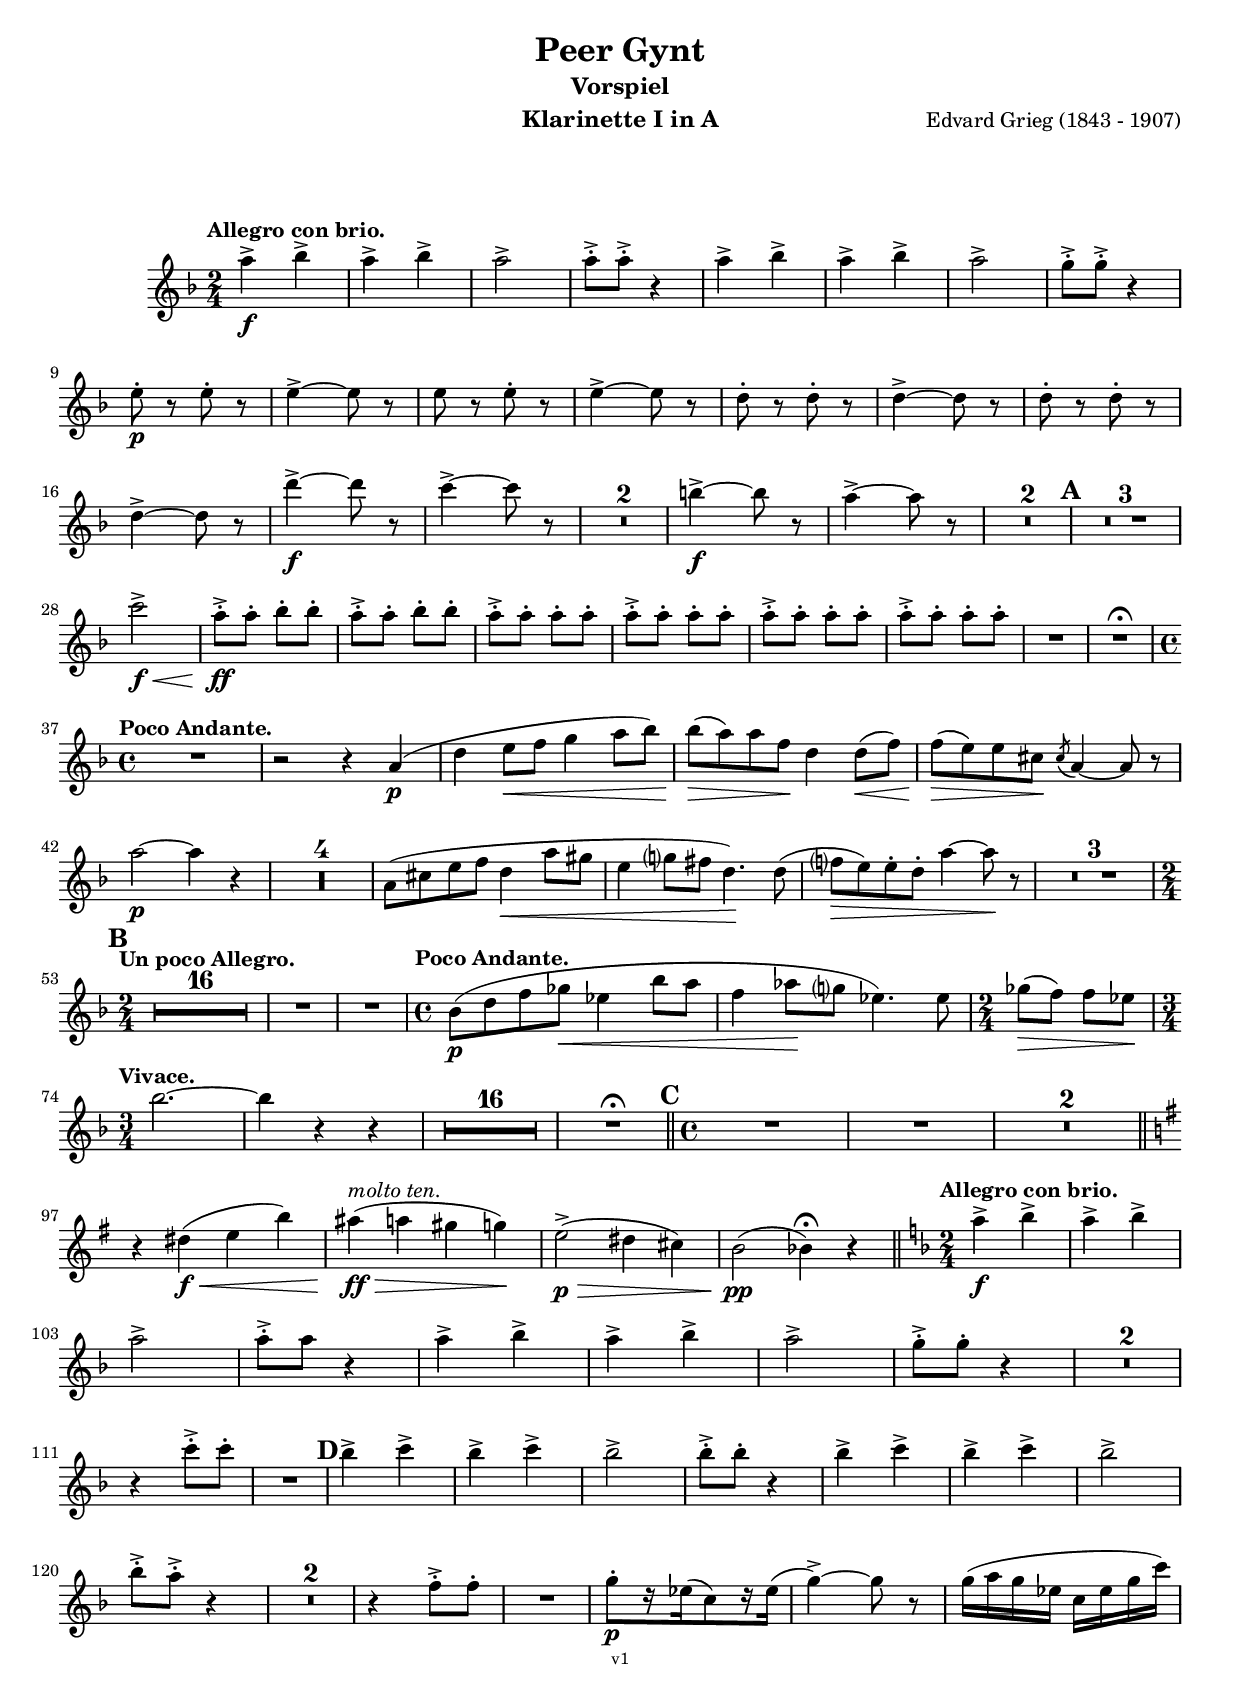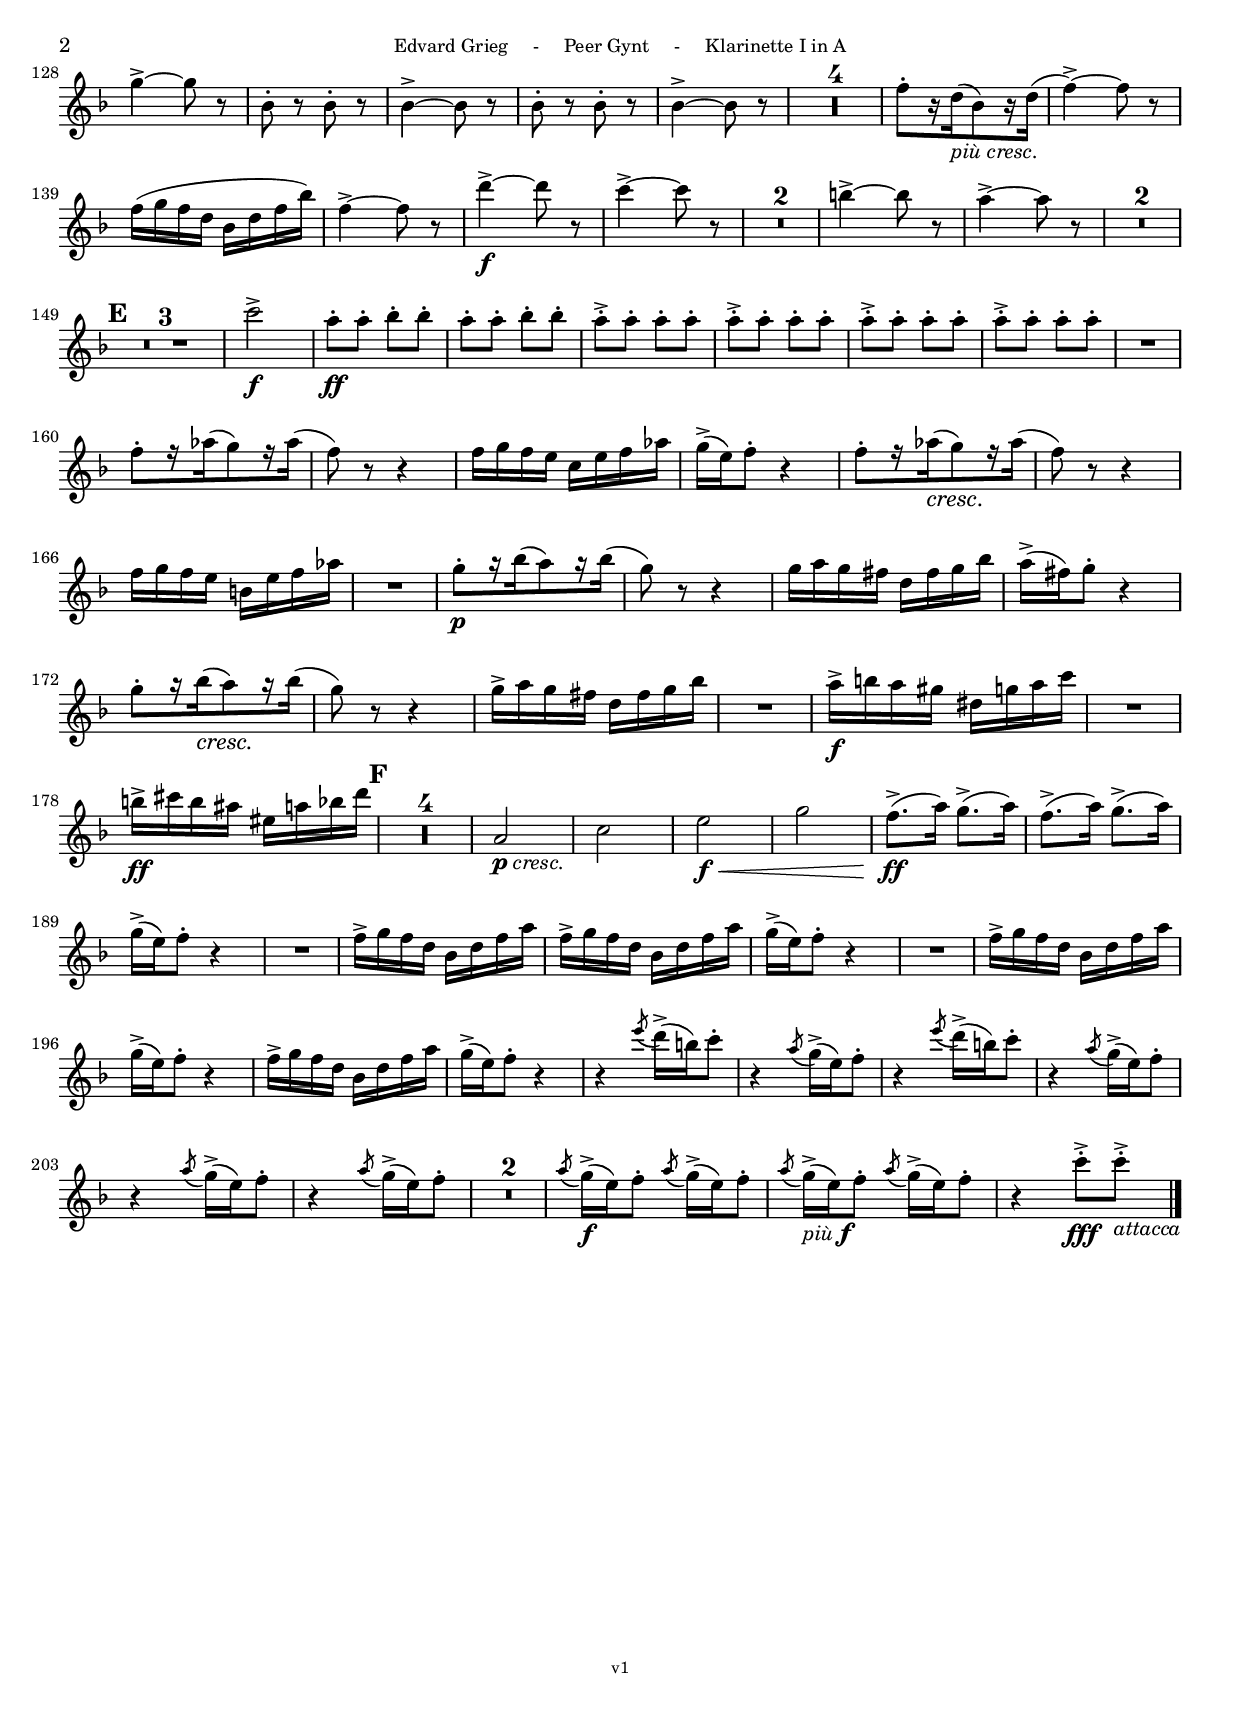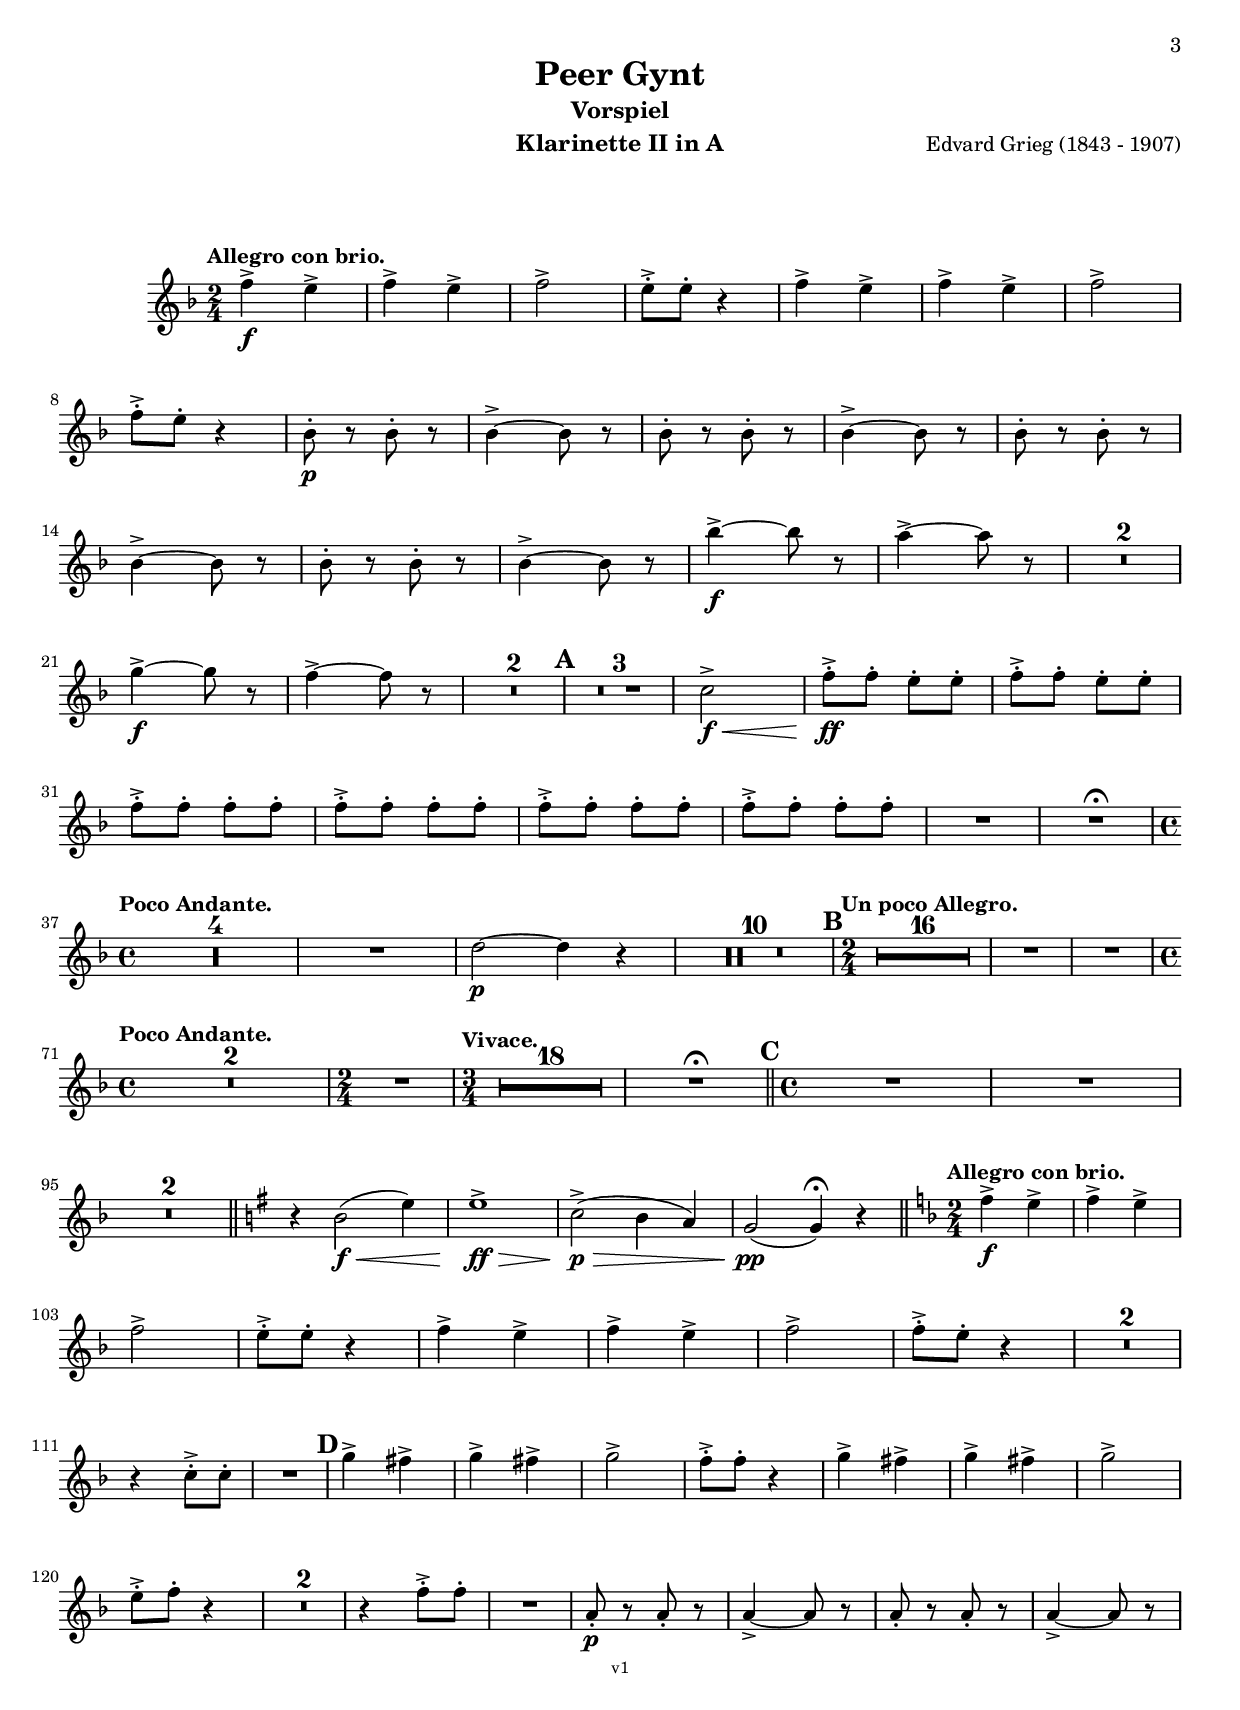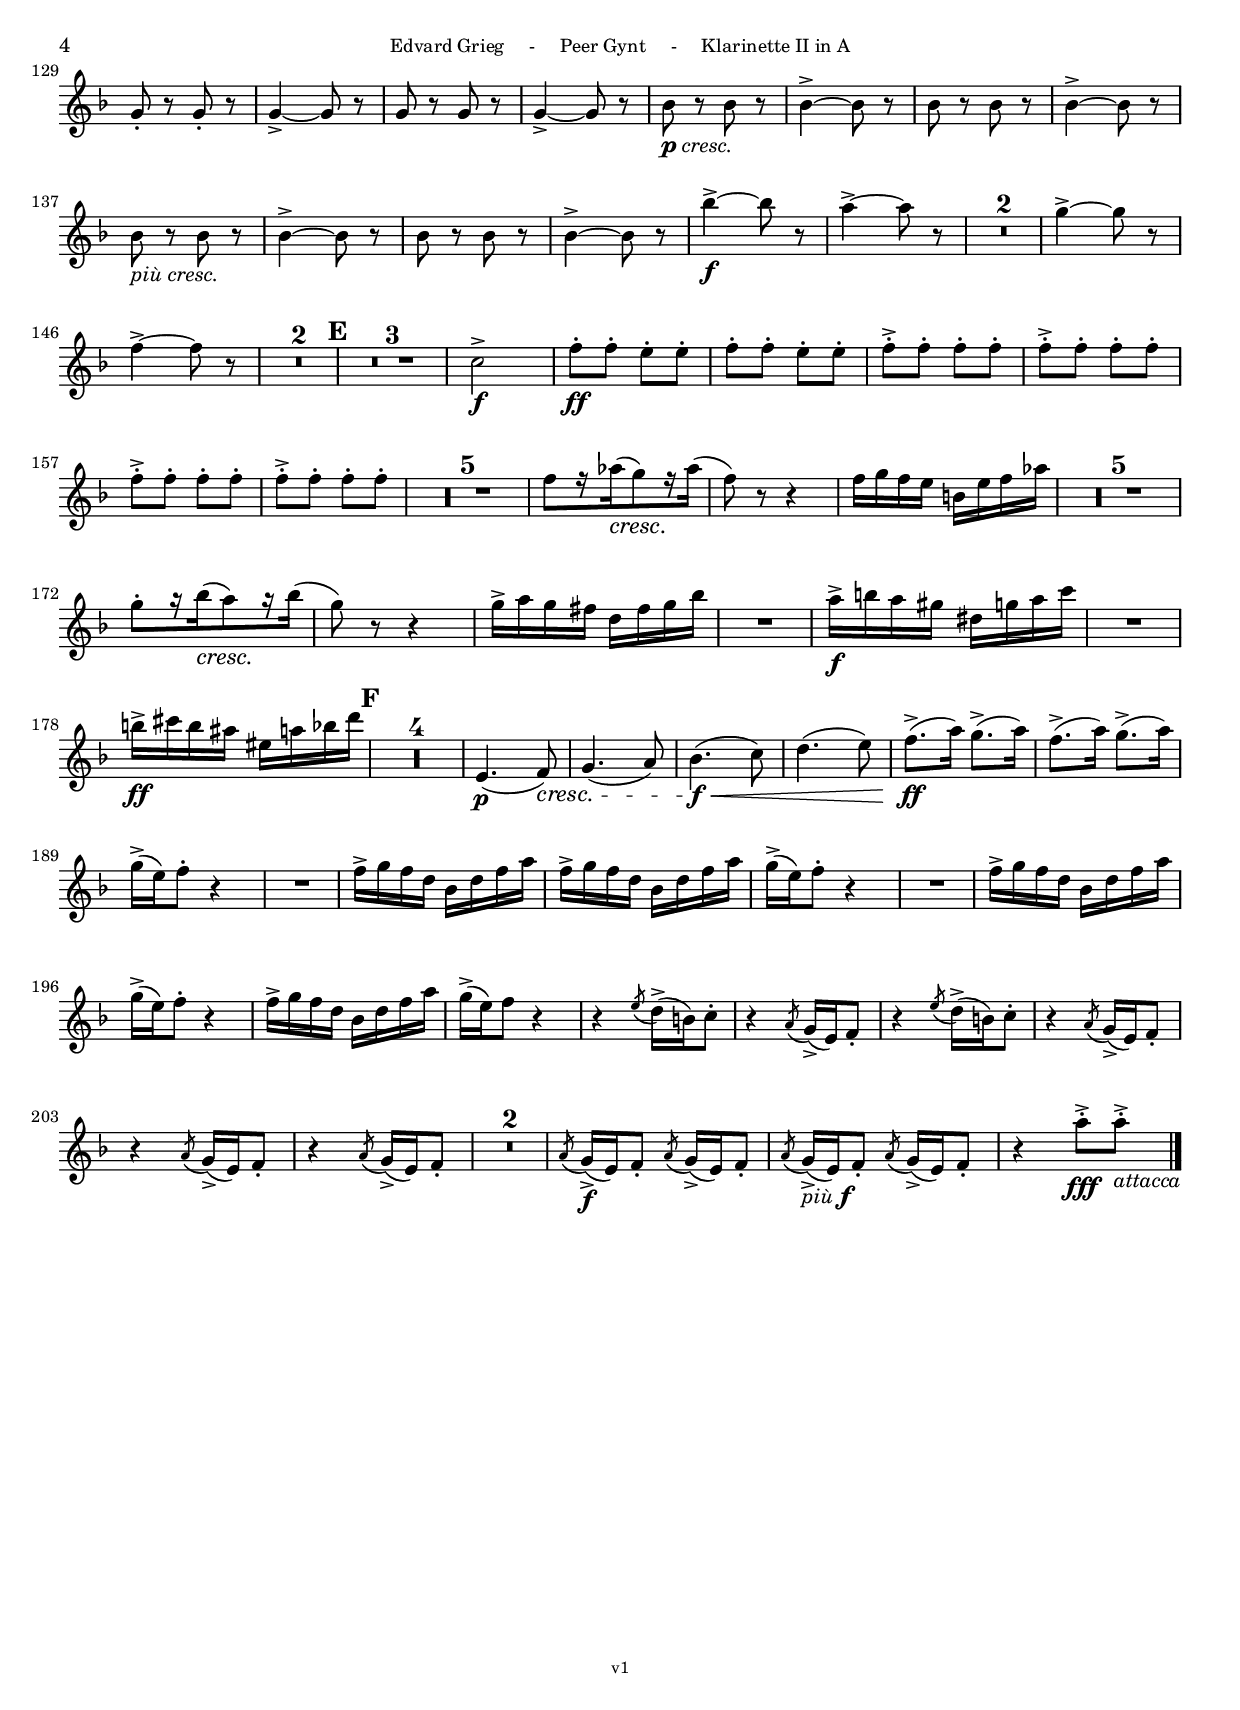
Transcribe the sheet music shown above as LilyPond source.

\version "2.18.2"
\language "deutsch"

\paper {
    top-margin = 10\mm
    bottom-margin = 10\mm
    left-margin = 10\mm
    right-margin = 10\mm
    ragged-last = ##f
}

\header{
  title = "Peer Gynt"
  subtitle = "Vorspiel"
  composerShort = "Edvard Grieg"
  composer = "Edvard Grieg (1843 - 1907)"
  version = "v1"
}

% Adapt this for automatic line-breaks
% mBreak = {}
% pBreak = {}
mBreak = { \break }
pBreak = { \pageBreak }
#(set-global-staff-size 18)

% Useful snippets
pCresc = _\markup { \dynamic p \italic "cresc." }
mfDim = _\markup { \dynamic mf \italic "dim." }
fCantabile = _\markup { \dynamic f \italic "cantabile" }
smorz = _\markup { \italic "smorz." }
sempreFf = _\markup { \italic "sempre" \dynamic ff }
sempreFff = _\markup { \italic "sempre" \dynamic fff }
pocoF = _\markup { \italic "poco" \dynamic f }
ffz = _\markup { \dynamic { ffz } } 
crescMolto = _\markup { \italic "cresc. molto" }
pMoltoCresc = _\markup { \dynamic p \italic "molto cresc." }
sempreCresc = _\markup { \italic "sempre cresc." }
ppEspr = _\markup { \dynamic pp \italic "espr." }
ppiuEspress = _\markup { \dynamic p \italic "più espress." }
pocoCresc = _\markup { \italic "poco cresc." }
mfEspress = _\markup { \dynamic mf \italic "espress." }
pEspress = _\markup { \dynamic p \italic "espress." }
string = ^\markup { \italic "string." }
stringendo = ^\markup { \italic "stringendo" }
pocoString = ^\markup { \italic "poco string." }
sempreStringendo = ^\markup { \italic "sempre stringendo" }
sempreString = ^\markup { \italic "sempre string." }
tuttaForza = _\markup { \italic "tutta forza" }
allargando = _\markup { \italic "allargando" }
pocoMenoMosso = ^\markup {\italic \bold {"Poco meno mosso."} }
rit = ^\markup {\italic {"rit."} }
rall = ^\markup {\italic {"rall."} }
riten = ^\markup {\italic {"riten."} }
ritATempo = ^\markup { \center-align \italic {"  rit. a tempo"} }
aTempo = ^\markup { \italic {"a tempo"} }
moltoRit = ^\markup { \italic {"molto rit."} }
pocoRit = ^\markup {\italic {"poco rit."} }
pocoRiten = ^\markup {\italic {"poco riten."} }
sec = ^\markup {\italic {"sec."} }
pocoRall = ^\markup {\italic {"poco rall."} }
pocoAPocoRall = ^\markup {\italic {"poco a poco rall."} }
pocoAPocoAccel = ^\markup {\italic {"poco a poco accel."} }
pocoAPocoAccelAlD = ^\markup {\italic {"poco a poco accel. al D"} }
sempreAccel = ^\markup {\italic {"sempre accel."} }
solo = ^\markup { "Solo" }
piuF = _\markup { \italic "più" \dynamic f }
piuP = _\markup { \italic "più" \dynamic p }
lento = ^\markup { \italic "Lento" }
accel = ^\markup { \bold { "accel." } }
tempoPrimo = ^\markup { \italic { "Tempo I" } }

% Adapted from http://lsr.di.unimi.it/LSR/Snippet?id=655
% Make title, subtitle, instrument appear on pages other than the first
#(define (part-not-first-page layout props arg)
   (if (not (= (chain-assoc-get 'page:page-number props -1)
               (ly:output-def-lookup layout 'first-page-number)))
       (interpret-markup layout props arg)
       empty-stencil))

\paper {
  oddHeaderMarkup = \markup
  \fill-line {
    " "
    \on-the-fly #part-not-first-page \fontsize #-1.0 \concat {
      \fromproperty #'header:composerShort
      "     -     "
      \fromproperty #'header:title
      "     -     "
      \fromproperty #'header:instrument
    }
    \if \should-print-page-number \fromproperty #'page:page-number-string
  }
  evenHeaderMarkup = \markup
  \fill-line {
    \if \should-print-page-number \fromproperty #'page:page-number-string
    \on-the-fly #part-not-first-page \fontsize #-1.0 \concat {
      \fromproperty #'header:composerShort
      "     -     "
      \fromproperty #'header:title
      "     -     "
      \fromproperty #'header:instrument
    }
    " "
  }
  oddFooterMarkup = \markup
  \fill-line \fontsize #-2.0 {
    " "
    \fromproperty #'header:version
    " "
  }
  % Distance between title stuff and music
  markup-system-spacing.basic-distance = #12
  markup-system-spacing.minimum-distance = #12
  markup-system-spacing.padding = #10
  % Distance between music systems
  system-system-spacing.basic-distance = #13
  system-system-spacing.minimum-distance = #13
  % system-system-spacing.padding = #10
  
}

% This allows the use of \startMeasureCount and \stopMeasureCount
% See https://lilypond.org/doc/v2.23/Documentation/snippets/repeats#repeats-numbering-groups-of-measures
\layout {
  \context {
    \Staff
    \consists #Measure_counter_engraver
  }
}

% ---------------------------------------------------------

clarinet_I = {
  \accidentalStyle Score.modern-cautionary
  \defaultTimeSignature
  \compressEmptyMeasures
  \time 2/4
  \tempo "Allegro con brio."
  \key f \major
  \clef violin
  \relative c' {
    % cl1 p1 1
    a''4->\f b-> |
    a4-> b-> |
    a2-> |
    a8-.-> a-.-> r4 |
    a4-> b-> |
    a4-> b-> |
    a2-> |
    g8-.-> g-.-> r4 |
    \mBreak
    
    % cl1 p1 2
    e8-.\p r e-. r |
    e4->~ e8 r |
    e8 r e-. r |
    e4->~ e8 r |
    d8-. r d-. r|
    d4->~ d8 r |
    d8-. r d-. r |
    \mBreak
    
    % cl1 p1 3
    d4->~ d8 r |
    d'4->~\f d8 r |
    c4->~ c8 r |
    R2*2 |
    h4->~\f h8 r |
    a4->~ a8 r |
    R2*2 |
    \mark #1
    R2*3 |
    \mBreak
    
    % cl1 p1 4
    c2->\f\< |
    a8-.->\ff a-. b-. b-. |
    a8-.-> a-. b-. b-. |
    \repeat unfold 4 { a8-.-> a-. a-. a-. } |
    R2 |
    R2 \fermata |
    \mBreak
    
    % cl1 p1 5
    \time 4/4
    \tempo "Poco Andante."
    R1 |
    r2 r4 a,4(\p |
    d4 e8\< f g4 a8 b) |
    b8(\> a) a f\! d4 d8(\< f) |
    f8(\> e) e cis\! \acciaccatura cis8 a4~ a8 r |
    \mBreak
    
    % cl1 p1 6
    a'2\p~ a4 r |
    R1*4 |
    a,8( cis e f d4\< a'8 gis |
    e4 g8 fis d4.)\! d8( |
    f8\> e) e-. d-. a'4~ a8\! r |
    R1*3 |
    \mBreak
    
    % cl1 p1 7
    \mark #2
    \time 2/4
    \tempo "Un poco Allegro."
    R2*16 |
    % FIXME: Add cello cue notes
    R2 |
    R2 |
    \time 4/4
    \tempo "Poco Andante."
    b,8(\p d f ges\< es4 b'8 a |
    f4 as8 \! g es4.) es8 |
    \time 2/4
    ges8(\> f) f es \! |
    \mBreak
    
    % cl1 p1 8
    \time 3/4
    \tempo "Vivace."
    b'2.~ |
    b4 r r |
    R2.*16 | R2.\fermata
    \bar "||"
    \mark 3
    \time 4/4
    % FIXME: Add violin cue notes
    R1
    R1
    R1*2
    \mBreak
    
    % cl1 p1 9
    \bar "||"
    \key g \major
    r4 dis,(\f\< e h')
    ais4(\ff\>^\markup \italic "molto ten." a gis g)\!
    e2(->\p\> dis4 cis) |
    h2\pp( b4)\fermata r4
    \bar "||"
    \key f \major
    \time 2/4
    \tempo "Allegro con brio."
    a'4->\f b-> |
    a4-> b-> |
    \mBreak
    
    % cl1 p1 10
    a2-> |
    a8-.-> a r4 |
    a4-> b-> |
    a4-> b-> |
    a2-> |
    g8-.-> g-. r4 |
    R2*2 |
    \mBreak

    % cl1 p2 1
    r4 c8-.-> c-. |
    R2 |
    \mark #4
    b4-> c-> |
    b4-> c-> |
    b2-> |
    b8-.-> b-. r4 |
    b4-> c-> |
    b4-> c-> |
    b2-> |
    \mBreak

    % cl1 p2 2
    b8-.-> a-.-> r4 |
    R2*2 |
    r4 f8-.-> f-. |
    R2 |
    g8-.[\p r16 es16( c8) r16 es(] |
    g4->)~ g8 r8 |
    g16( a g es c es g c) |
    \mBreak

    % cl1 p2 3
    g4->~ g8 r8 |
    \repeat unfold 2 {
      b,-. r b-. r |
      b4->~ b8 r |
    }
    R2*4 |
    f'8-.[ r16 d16( _\markup \italic "più cresc." b8) r16 d(] |
    f4->)~ f8 r8 |
    \mBreak

    % cl1 p2 4
    f16( g f d b d f b) |
    f4->~ f8 r8 |
    d'4->~\f d8 r8 |
    c4->~ c8 r8 |
    R2*2 |
    h4->~ h8 r8 |
    a4->~ a8 r8 |
    R2*2 |
    \mBreak

    % cl1 p2 5
    \mark #5
    R2*3 
    c2->\f |
    a8-.\ff a-. b-. b-. |
    a8-. a-. b-. b-. |
    \repeat unfold 4 { a8-.-> a-. a-. a-. } |
    R2 |
    \mBreak

    % cl1 p2 6
    f8-.[ r16 as16( g8) r16 as(] |
    f8) r r4 |
    f16 g f e c e f as |
    g16->( e) f8-. r4 |
    f8-.[ r16 as16(\cresc g8)\! r16 as(] |
    f8) r r4 |
    \mBreak

    % cl1 p2 7
    f16 g f e h e f as |
    R2 |
    g8-.[\p r16 b16( a8) r16 b(] |
    g8) r r4 |
    g16 a g fis d fis g b |
    a16->( fis) g8-. r4 |
    \mBreak

    % cl1 p2 8
    g8-.[ r16 b16(\cresc a8)\! r16 b(] |
    g8) r r4 |
    g16-> a g fis d fis g b |
    R2 |
    a16->\f h a gis dis g a c |
    R2 |
    \mBreak

    % cl1 p2 9
    h16->\ff cis h ais eis a b d |
    \mark #6
    R2*4 |
    a,2\pCresc |
    c2 |
    e2\f\< |
    g2 |
    f8.->(\ff a16) g8.->( a16) |
    f8.->( a16) g8.->( a16) |
    \mBreak

    % cl1 p2 10
    g16->( e) f8-. r4 |
    R2 |
    f16-> g f d b d f a |
    f16-> g f d b d f a |
    g16->( e) f8-. r4 |
    R2 |
    f16-> g f d b d f a |
    \mBreak

    % cl1 p2 11
    g16->( e) f8-. r4 |
    f16-> g f d b d f a |
    g16->( e) f8-. r4 |
    r4 \acciaccatura e'8 d16->( h) c8-. |
    r4 \acciaccatura a8 g16->( e) f8-. |
    r4 \acciaccatura e'8 d16->( h) c8-. |
    r4 \acciaccatura a8 g16->( e) f8-. |
    \mBreak

    % cl1 p2 12
    r4 \acciaccatura a8 g16->( e) f8-. |
    r4 \acciaccatura a8 g16->( e) f8-. |
    R2*2
    \acciaccatura a8 g16->(\f e) f8-. \acciaccatura a8 g16->( e) f8-. |
    \acciaccatura a8 g16->(\piuF e) f8-. \acciaccatura a8 g16->( e) f8-. |
    r4 c'8-.->\fff c-.-> _\markup \italic "attacca"
    \bar "|."
    \mBreak
  }
}

clarinet_II = {
  \accidentalStyle Score.modern-cautionary
  \defaultTimeSignature
  \compressEmptyMeasures
  \time 2/4
  \tempo "Allegro con brio."
  \key f \major
  \clef violin
  \relative c' {
    % cl2 p1 1
    f'4->\f e-> |
    f4-> e-> |
    f2-> |
    e8-.-> e-. r4 |
    f4-> e-> |
    f4-> e-> |
    f2-> |
    \mBreak
    
    % cl2 p1 2
    f8-.-> e-. r4 |
    b8-.\p r b-. r |
    b4->~ b8 r |
    b8-. r b-. r |
    b4->~ b8 r |
    b8-. r b-. r|
    \mBreak
    
    % cl2 p1 3
    b4->~ b8 r |
    b8-. r b-. r |
    b4->~ b8 r |
    b'4->~\f b8 r |
    a4->~ a8 r |
    R2*2 |
    \mBreak
    
    % cl2 p1 4
    g4->~\f g8 r |
    f4->~ f8 r |
    R2*2 |
    \mark #1
    R2*3 |
    c2->\f\< |
    f8-.->\ff f-. e-. e-. |
    f8-.-> f-. e-. e-. |
    \mBreak
    
    % cl2 p1 5
    \repeat unfold 4 { f8-.-> f-. f-. f-. } |
    R2 |
    R2 \fermata |
    \mBreak
    
    % cl2 p1 6
    \time 4/4
    \tempo "Poco Andante."
    R1*4 |
    % FIXME: Add clar1 cue notes
    R1 |
    d2\p~ d4 r |
    R1*10 |
    \mark #2
    \time 2/4
    \tempo "Un poco Allegro."
    R2*16 |
    % FIXME: Add cello cue notes from clar1
    R2 |
    R2 |
    \mBreak
    
    % cl2 p1 7
    \time 4/4
    \tempo "Poco Andante."
    R1*2 |
    \time 2/4
    R2 |
    \time 3/4
    \tempo "Vivace."
    R2.*18 |
    R2.\fermata |
    \bar "||"
    \mark 3
    \time 4/4
    % FIXME: Add oboe cue notes (maybe also for clar1?)
    R1 |
    R1 |
    \mBreak
    
    % cl2 p1 8
    R1*2 |
    \bar "||"
    \key g \major
    r4 h2(\f\< e4) |
    e1->\ff\> |
    c2(->\p\> h4 a) |
    g2\pp( g4)\fermata r4
    \bar "||"
    \key f \major
    \time 2/4
    \tempo "Allegro con brio."
    f'4->\f e-> |
    f4-> e-> |
    \mBreak
    
    % cl2 p1 9
    f2-> |
    e8-.-> e-. r4 |
    f4-> e-> |
    f4-> e-> |
    f2-> |
    f8-.-> e-. r4 |
    R2*2 |
    \mBreak
    
    % cl2 p2 1
    r4 c8-.-> c-. |
    R2 |
    \mark #4
    g'4-> fis-> |
    g4-> fis-> |
    g2-> |
    f8-.-> f-. r4 |
    g4-> fis-> |
    g4-> fis-> |
    g2-> |
    \mBreak

    % cl2 p2 2
    e8-.-> f-. r4 |
    R2*2 |
    r4 f8-.-> f-. |
    R2 |
    a,8-.\p r a-. r |
    a4->~ a8 r8 |
    a8-. r a-. r |
    a4->~ a8 r8 |
    \mBreak

    % cl2 p2 3
    g8-. r g-. r |
    g4->~ g8 r8 |
    g8 r g r |
    g4->~ g8 r8 |
    b8\pCresc r b r |
    b4->~ b8 r8 |
    b8 r b r |
    b4->~ b8 r8 |
    \mBreak

    % cl2 p2 4
    b8 _\markup \italic "più cresc." r b r |
    b4->~ b8 r8 |
    b8 r b r |
    b4->~ b8 r8 |
    b'4->~\f b8 r8 |
    a4->~ a8 r8 |
    R2*2 |
    g4->~ g8 r8 |
    \mBreak

    % cl2 p2 5
    f4->~ f8 r8 |
    R2*2 |
    \mark #5
    R2*3 
    c2->\f |
    f8-.\ff f-. e-. e-. |
    f8-. f-. e-. e-. |
    \repeat unfold 2 { f8-.-> f-. f-. f-. } |
    \mBreak

    % cl2 p2 6
    \repeat unfold 2 { f8-.-> f-. f-. f-. } |
    R2*5 |
    f8[ r16 as16(\cresc g8)\! r16 as(] |
    f8) r r4 |
    f16 g f e h e f as |
    R2*5 |
    \mBreak

    % cl2 p2 7
    g8-.[ r16 b16(\cresc a8)\! r16 b(] |
    g8) r r4 |
    g16-> a g fis d fis g b |
    R2 |
    a16->\f h a gis dis g a c |
    R2 |
    \mBreak

    % cl2 p2 8
    \mBreak

    % cl2 p2 9
    h16->\ff cis h ais eis a b d |
    \mark #6
    R2*4 |
    e,,4.(\p f8\cresc) |
    g4.( a8) |
    b4.(\f\< c8) |
    d4.( e8) |
    f8.->(\ff a16) g8.->( a16) |
    f8.->( a16) g8.->( a16) |
    \mBreak

    % cl2 p2 10
    g16->( e) f8-. r4 |
    R2 |
    f16-> g f d b d f a |
    f16-> g f d b d f a |
    g16->( e) f8-. r4 |
    R2 |
    f16-> g f d b d f a |
    \mBreak

    % cl2 p2 11
    g16->( e) f8-. r4 |
    f16-> g f d b d f a |
    g16->( e) f8 r4 |
    r4 \acciaccatura e8 d16->( h) c8-. |
    r4 \acciaccatura a8 g16->( e) f8-. |
    r4 \acciaccatura e'8 d16->( h) c8-. |
    r4 \acciaccatura a8 g16->( e) f8-. |
    \mBreak

    % cl2 p2 12
    r4 \acciaccatura a8 g16->( e) f8-. |
    r4 \acciaccatura a8 g16->( e) f8-. |
    R2*2
    \acciaccatura a8 g16->(\f e) f8-. \acciaccatura a8 g16->( e) f8-. |
    \acciaccatura a8 g16->(\piuF e) f8-. \acciaccatura a8 g16->( e) f8-. |
    r4 a'8-.->\fff a-.-> _\markup \italic "attacca"
    \bar "|."
    \mBreak
  }
}



% ---------------------------------------------------------

%{
\bookpart {
  \header{
    instrument = "Klarinette I in A"
  }
  \score {
    \new Staff {
      \compressFullBarRests
      \set Score.markFormatter = #format-mark-box-alphabet
      \override DynamicLineSpanner.staff-padding = #3
      \accidentalStyle Score.modern-cautionary
      <<
      {
        \transpose a a \clarinet_I
      }
      \\
      {
        \transpose a a \clarinet_II
      }
      >>
    }
  }
}
%}


\bookpart {
  \header{
    instrument = "Klarinette I in A"
  }
  \score {
    \new Staff {
      \override DynamicLineSpanner.staff-padding = #3
      \accidentalStyle Score.modern-cautionary
      \new Voice {
        \transpose a a \clarinet_I
      }
    }
  }
}


\bookpart {
  \header{
    instrument = "Klarinette II in A"
  }
  \score {
    \new Staff {
      \override DynamicLineSpanner.staff-padding = #3
      \accidentalStyle Score.modern-cautionary
      \new Voice {
        \transpose a a \clarinet_II
      }
    }
  }
}
